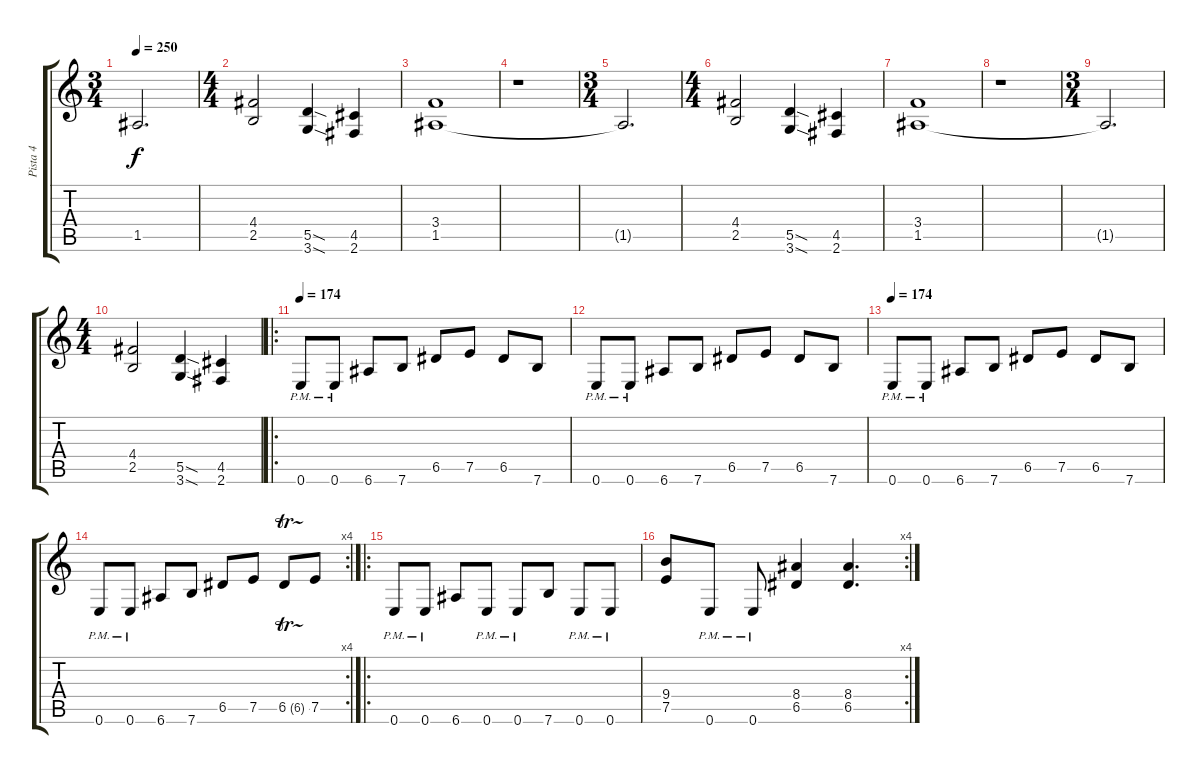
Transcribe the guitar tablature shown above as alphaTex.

\track ("Pista 4" "Pista 4") {solo instrument overdrivenguitar}
\staff {score tabs}
\tuning (E4 B3 G3 D3 A2 E2) {hide}
\ts (3 4)
\tempo 250
\clef g2
\ks c
1.5{t}.2{d dy f} |
\ts (4 4)
(4.4 2.5).2 (5.5{sod} 3.6{sod}).4 (4.5 2.6).4 |
(3.4 1.5).1 |
r.1 |
\ts (3 4)
1.5{t}.2{d} |
\ts (4 4)
(4.4 2.5).2 (5.5{sod} 3.6{sod}).4 (4.5 2.6).4 |
(3.4 1.5).1 |
r.1 |
\ts (3 4)
1.5{t}.2{d} |
\ts (4 4)
(4.4 2.5).2 (5.5{sod} 3.6{sod}).4 (4.5 2.6).4 |
\ro
\tempo 174
0.6{pm}.8 0.6{pm}.8 6.6.8 7.6.8 6.5.8 7.5.8 6.5.8 7.6.8 |
0.6{pm}.8 0.6{pm}.8 6.6.8 7.6.8 6.5.8 7.5.8 6.5.8 7.6.8 |
\tempo 174
0.6{pm}.8 0.6{pm}.8 6.6.8 7.6.8 6.5.8 7.5.8 6.5.8 7.6.8 |
\rc 4
0.6{pm}.8 0.6{pm}.8 6.6.8 7.6.8 6.5.8 7.5.8 6.5{tr (6 64)}.8 7.5.8 |
\ro
0.6{pm}.8 0.6{pm}.8 6.6.8 0.6{pm}.8 0.6{pm}.8 7.6.8 0.6{pm}.8 0.6{pm}.8 |
\rc 4
(9.4 7.5).8 0.6{pm}.8 0.6{pm}.8 (8.4 6.5).4 (8.4 6.5).4{d}
